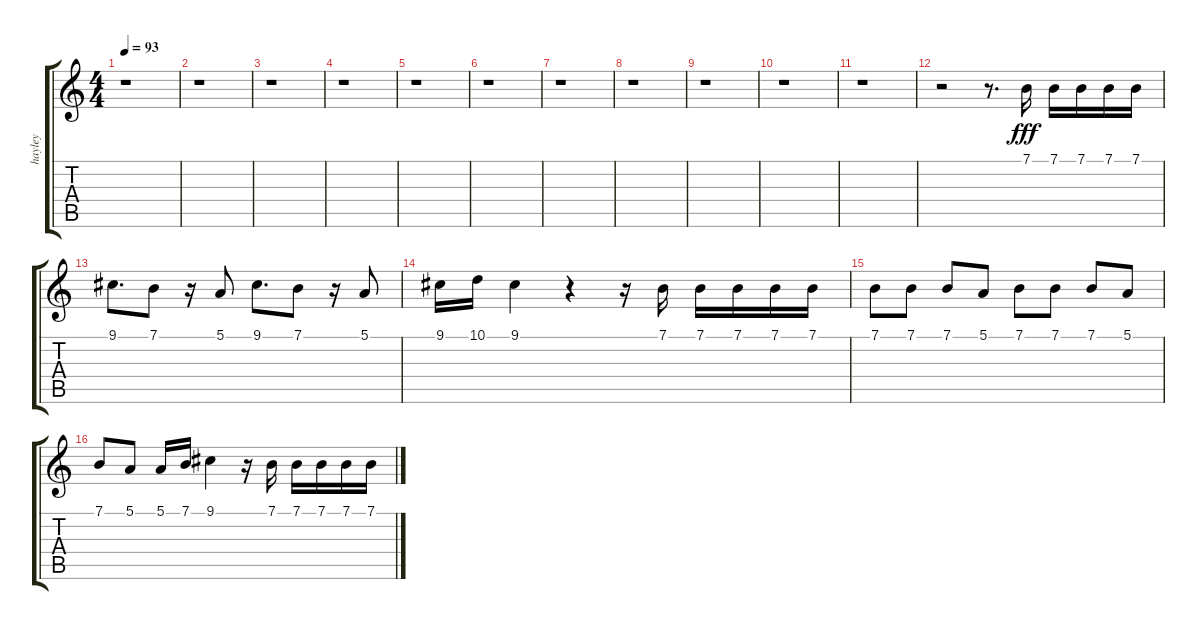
\track ("hayley" "hayley") {instrument flute}
\staff {score tabs}
\tuning (E4 B3 G3 D3 A2 E2) {hide}
\ts (4 4)
\tempo 93
\clef g2
\ks c
r.1{dy fff} |
r.1 |
r.1 |
r.1 |
r.1 |
r.1 |
r.1 |
r.1 |
r.1 |
r.1 |
r.1 |
r.2 r.8{d} 7.1.16 7.1.16 7.1.16 7.1.16 7.1.16 |
9.1.8{d} 7.1.8 r.16 5.1.8 9.1.8{d} 7.1.8 r.16 5.1.8 |
9.1.16 10.1.16 9.1.4 r.4 r.16 7.1.16 7.1.16 7.1.16 7.1.16 7.1.16 |
7.1.8 7.1.8 7.1.8 5.1.8 7.1.8 7.1.8 7.1.8 5.1.8 |
7.1.8 5.1.8 5.1.16 7.1.16 9.1.4 r.16 7.1.16 7.1.16 7.1.16 7.1.16 7.1.16
